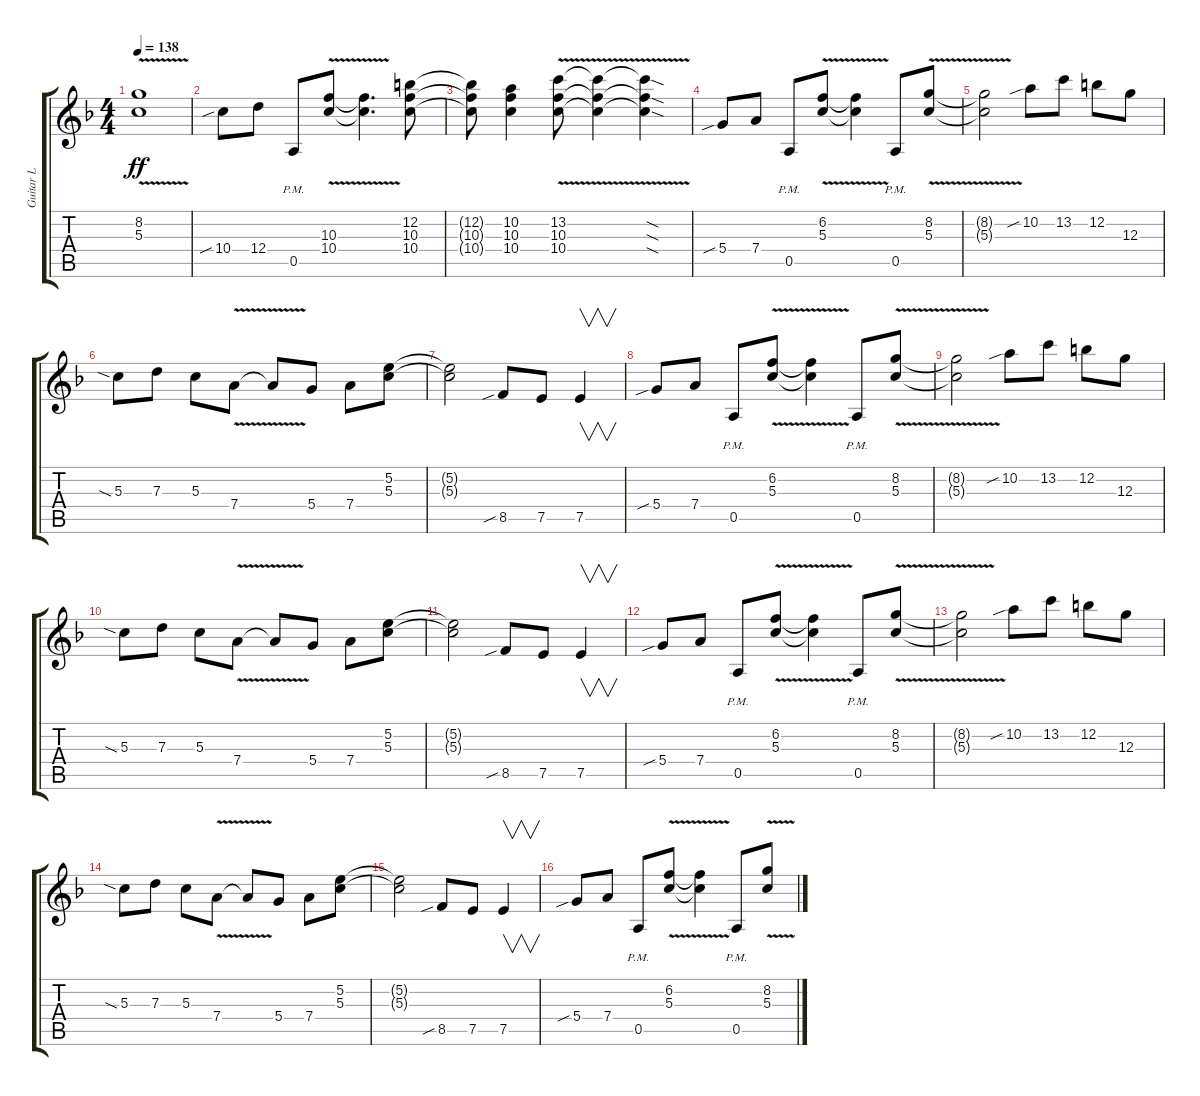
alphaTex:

\track ("Guitar L" "Guitar L") {instrument overdrivenguitar}
\staff {score tabs}
\tuning (E4 B3 G3 D3 A2 D2) {hide}
\ts (4 4)
\tempo 138
\clef g2
\ks f
(8.2{v t} 5.3{v t}).1{dy ff} |
10.4{sib}.8 12.4.8 0.5{pm}.8 (10.3{v} 10.4{v}).8 (10.3{v t} 10.4{v t}).4{d} (12.2 10.3 10.4).8 |
(12.2{t} 10.3{t} 10.4{t}).8 (10.2 10.3 10.4).4 (13.2{v} 10.3{v} 10.4{v}).8 (13.2{v t} 10.3{v t} 10.4{v t}).4 (13.2{sod t} 10.3{sod t} 10.4{sod t}).4 |
5.4{sib}.8{volume 10} 7.4.8 0.5{pm}.8 (6.2{v} 5.3{v}).8 (6.2{v t} 5.3{v t}).4 0.5{pm}.8 (8.2{v} 5.3{v}).8 |
(8.2{v t} 5.3{v t}).2 10.2{sib}.8 13.2.8 12.2.8 12.3.8 |
5.3{sia}.8 7.3.8 5.3.8 7.4{v}.8 7.4{v t}.8 5.4.8 7.4.8 (5.2 5.3).8 |
(5.2{t} 5.3{t}).2 8.5{sib}.8 7.5.8 7.5.4{v} |
5.4{sib}.8 7.4.8 0.5{pm}.8 (6.2{v} 5.3{v}).8 (6.2{v t} 5.3{v t}).4 0.5{pm}.8 (8.2{v} 5.3{v}).8 |
(8.2{v t} 5.3{v t}).2{volume 6} 10.2{sib}.8 13.2.8 12.2.8 12.3.8 |
5.3{sia}.8 7.3.8 5.3.8 7.4{v}.8 7.4{v t}.8 5.4.8 7.4.8 (5.2 5.3).8 |
(5.2{t} 5.3{t}).2 8.5{sib}.8 7.5.8 7.5.4{v} |
5.4{sib}.8 7.4.8 0.5{pm}.8 (6.2{v} 5.3{v}).8 (6.2{v t} 5.3{v t}).4 0.5{pm}.8 (8.2{v} 5.3{v}).8 |
(8.2{v t} 5.3{v t}).2 10.2{sib}.8 13.2.8 12.2.8 12.3.8 |
5.3{sia}.8{volume 0} 7.3.8 5.3.8 7.4{v}.8 7.4{v t}.8 5.4.8 7.4.8 (5.2 5.3).8 |
(5.2{t} 5.3{t}).2 8.5{sib}.8 7.5.8 7.5.4{v} |
5.4{sib}.8 7.4.8 0.5{pm}.8 (6.2{v} 5.3{v}).8 (6.2{v t} 5.3{v t}).4 0.5{pm}.8 (8.2{v} 5.3{v}).8
